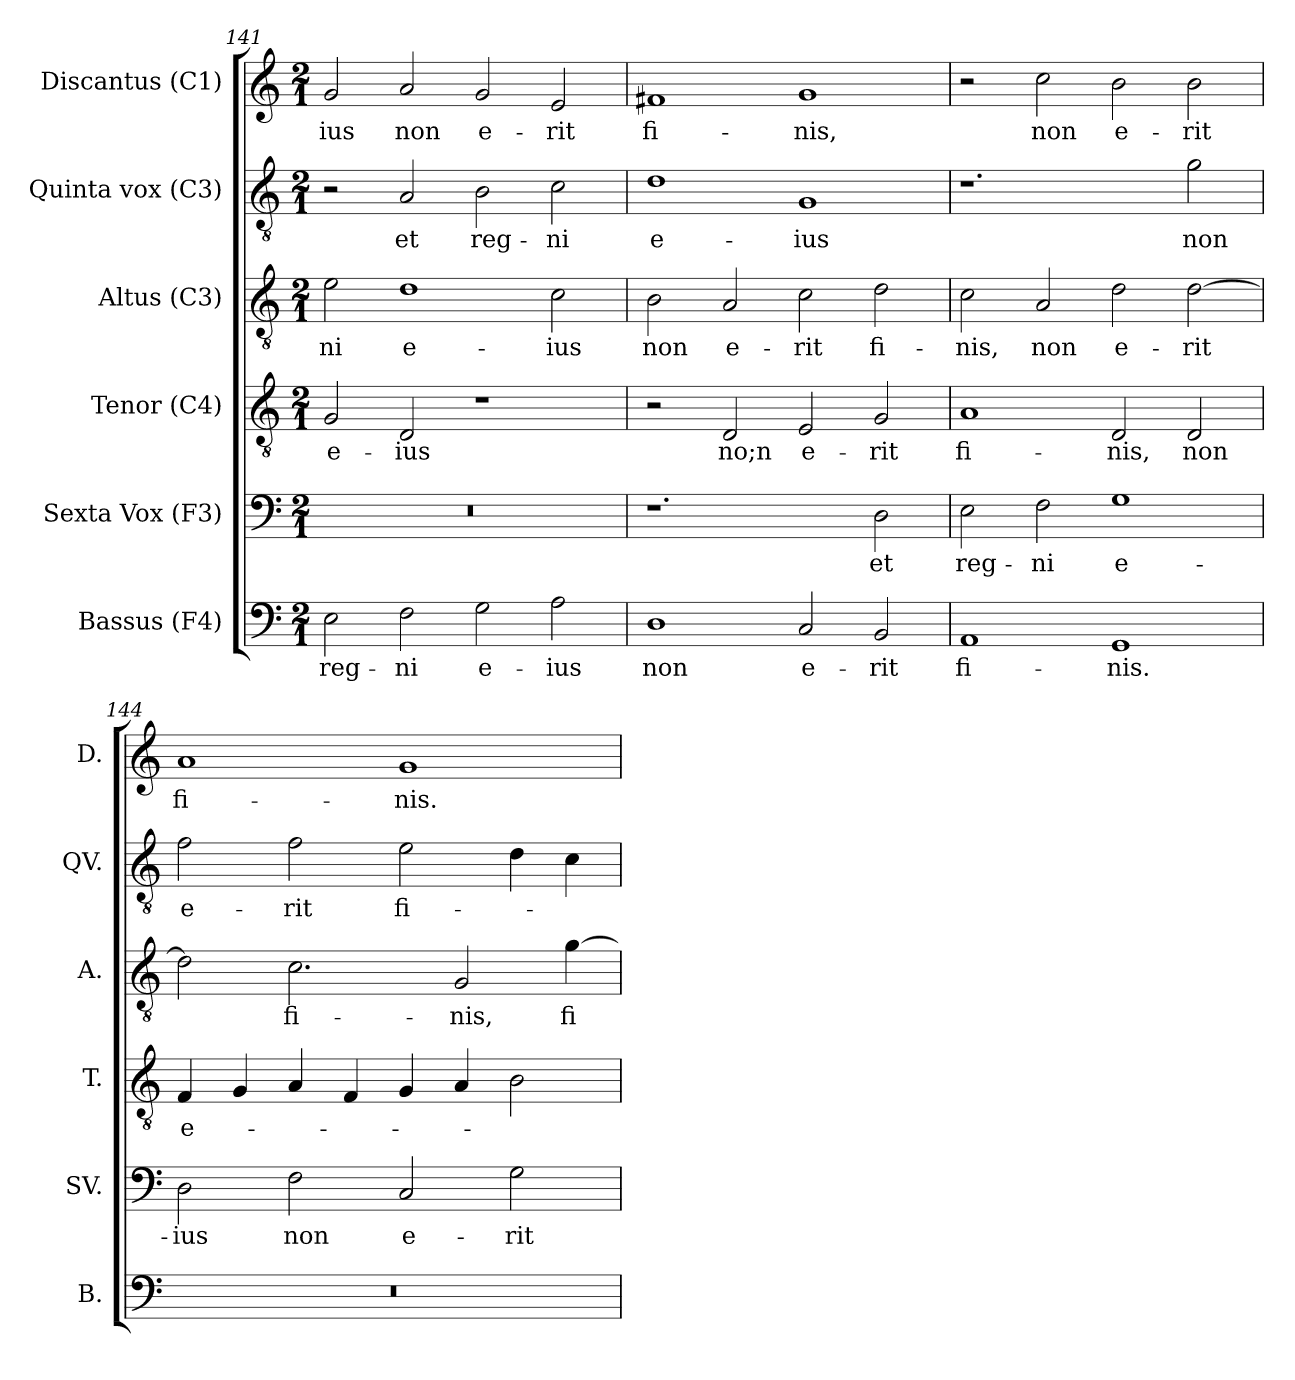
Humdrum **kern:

**kern	**text	**kern	**text	**kern	**text	**kern	**text	**kern	**text	**kern	**text
*part6	*part6	*part5	*part5	*part4	*part4	*part3	*part3	*part2	*part2	*part1	*part1
*staff6	*staff6	*staff5	*staff5	*staff4	*staff4	*staff3	*staff3	*staff2	*staff2	*staff1	*staff1
*I"Bassus (F4)	*	*I"Sexta Vox (F3)	*	*I"Tenor (C4)	*	*I"Altus (C3)	*	*I"Quinta vox (C3)	*	*I"Discantus (C1)	*
*I'B.	*	*I'SV.	*	*I'T.	*	*I'A.	*	*I'QV.	*	*I'D.	*
*clefF4	*	*clefF4	*	*clefGv2	*	*clefGv2	*	*clefGv2	*	*clefG2	*
*	*	*	*	*	*	*ITrd7c12	*	*ITrd7c12	*	*	*
*k[]	*	*k[]	*	*k[]	*	*k[]	*	*k[]	*	*k[]	*
*C:	*	*C:	*	*C:	*	*C:	*	*C:	*	*C:	*
*M2/1	*	*M2/1	*	*M2/1	*	*M2/1	*	*M2/1	*	*M2/1	*
=141	=141	=141	=141	=141	=141	=141	=141	=141	=141	=141	=141
!	!LO:LY:b:color=#000000	!LO:N:vis=1	!	!	!	!	!	!	!	!	!
!	!	!	!	!	!LO:LY:b:color=#000000	!	!	!	!	!	!
!	!	!	!	!	!	!	!LO:LY:b:color=#000000	!	!	!	!
!	!	!	!	!	!	!	!	!	!	!	!LO:LY:b:color=#000000
2Ei\	reg-	0r	.	2Gi/	e-	2Ei\	-ni	2r	.	2gi/	-ius
!	!LO:LY:b:color=#000000	!	!	!	!	!	!	!	!	!	!
!	!	!	!	!	!LO:LY:b:color=#000000	!	!	!	!	!	!
!	!	!	!	!	!	!	!LO:LY:b:color=#000000	!	!	!	!
!	!	!	!	!	!	!	!	!	!LO:LY:b:color=#000000	!	!
!	!	!	!	!	!	!	!	!	!	!	!LO:LY:b:color=#000000
2Fi\	-ni	.	.	2Di/	-ius	1Di	e-	2AAi/	et	2ai/	non
!	!LO:LY:b:color=#000000	!	!	!	!	!	!	!	!	!	!
!	!	!	!	!	!	!	!	!	!LO:LY:b:color=#000000	!	!
!	!	!	!	!	!	!	!	!	!	!	!LO:LY:b:color=#000000
2Gi\	e-	.	.	1r	.	.	.	2BBi\	reg-	2gi/	e-
!	!LO:LY:b:color=#000000	!	!	!	!	!	!	!	!	!	!
!	!	!	!	!	!	!	!LO:LY:b:color=#000000	!	!	!	!
!	!	!	!	!	!	!	!	!	!LO:LY:b:color=#000000	!	!
!	!	!	!	!	!	!	!	!	!	!	!LO:LY:b:color=#000000
2Ai\	-ius	.	.	.	.	2Ci\	-ius	2Ci\	-ni	2ei/	-rit
=142	=142	=142	=142	=142	=142	=142	=142	=142	=142	=142	=142
!	!LO:LY:b:color=#000000	!	!	!	!	!	!	!	!	!	!
!	!	!	!	!	!	!	!LO:LY:b:color=#000000	!	!	!	!
!	!	!	!	!	!	!	!	!	!LO:LY:b:color=#000000	!	!
!	!	!	!	!	!	!	!	!	!	!	!LO:LY:b:color=#000000
1Di	non	1.r	.	2r	.	2BBi\	non	1Di	e-	1f#Xi	fi-
!	!	!	!	!	!LO:LY:b:color=#000000	!	!	!	!	!	!
!	!	!	!	!	!	!	!LO:LY:b:color=#000000	!	!	!	!
.	.	.	.	2Di/	no;n	2AAi/	e-	.	.	.	.
!	!LO:LY:b:color=#000000	!	!	!	!	!	!	!	!	!	!
!	!	!	!	!	!LO:LY:b:color=#000000	!	!	!	!	!	!
!	!	!	!	!	!	!	!LO:LY:b:color=#000000	!	!	!	!
!	!	!	!	!	!	!	!	!	!LO:LY:b:color=#000000	!	!
!	!	!	!	!	!	!	!	!	!	!	!LO:LY:b:color=#000000
2Ci/	e-	.	.	2Ei/	e-	2Ci\	-rit	1GGi	-ius	1gi	-nis,
!	!LO:LY:b:color=#000000	!	!	!	!	!	!	!	!	!	!
!	!	!	!LO:LY:b:color=#000000	!	!	!	!	!	!	!	!
!	!	!	!	!	!LO:LY:b:color=#000000	!	!	!	!	!	!
!	!	!	!	!	!	!	!LO:LY:b:color=#000000	!	!	!	!
2BBi/	-rit	2Di\	et	2Gi/	-rit	2Di\	fi-	.	.	.	.
=143	=143	=143	=143	=143	=143	=143	=143	=143	=143	=143	=143
!	!LO:LY:b:color=#000000	!	!	!	!	!	!	!	!	!	!
!	!	!	!LO:LY:b:color=#000000	!	!	!	!	!	!	!	!
!	!	!	!	!	!LO:LY:b:color=#000000	!	!	!	!	!	!
!	!	!	!	!	!	!	!LO:LY:b:color=#000000	!	!	!	!
1AAi	fi-	2Ei\	reg-	1Ai	fi-	2Ci\	-nis,	1.r	.	2r	.
!	!	!	!LO:LY:b:color=#000000	!	!	!	!	!	!	!	!
!	!	!	!	!	!	!	!LO:LY:b:color=#000000	!	!	!	!
!	!	!	!	!	!	!	!	!	!	!	!LO:LY:b:color=#000000
.	.	2Fi\	-ni	.	.	2AAi/	non	.	.	2cci\	non
!	!LO:LY:b:color=#000000	!	!	!	!	!	!	!	!	!	!
!	!	!	!LO:LY:b:color=#000000	!	!	!	!	!	!	!	!
!	!	!	!	!	!LO:LY:b:color=#000000	!	!	!	!	!	!
!	!	!	!	!	!	!	!LO:LY:b:color=#000000	!	!	!	!
!	!	!	!	!	!	!	!	!	!	!	!LO:LY:b:color=#000000
1GGi	-nis.	1Gi	e-	2Di/	-nis,	2Di\	e-	.	.	2bi\	e-
!	!	!	!	!	!LO:LY:b:color=#000000	!	!	!	!	!	!
!	!	!	!	!	!	!	!LO:LY:b:color=#000000	!	!	!	!
!	!	!	!	!	!	!	!	!	!LO:LY:b:color=#000000	!	!
!	!	!	!	!	!	!	!	!	!	!	!LO:LY:b:color=#000000
.	.	.	.	2Di/	non	[2Di\	-rit	2Gi\	non	2bi\	-rit
!!LO:PB:g=z
=144	=144	=144	=144	=144	=144	=144	=144	=144	=144	=144	=144
!LO:N:vis=1	!	!	!	!	!	!	!	!	!	!	!
!	!	!	!LO:LY:b:color=#000000	!	!	!	!	!	!	!	!
!	!	!	!	!	!LO:LY:b:color=#000000	!	!	!	!	!	!
!	!	!	!	!	!	!	!	!	!LO:LY:b:color=#000000	!	!
!	!	!	!	!	!	!	!	!	!	!	!LO:LY:b:color=#000000
0r	.	2Di\	-ius	4Fi/	e-	2Di\]	.	2Fi\	e-	1ai	fi-
.	.	.	.	4Gi/	.	.	.	.	.	.	.
!	!	!	!LO:LY:b:color=#000000	!	!	!	!	!	!	!	!
!	!	!	!	!	!	!	!LO:LY:b:color=#000000	!	!	!	!
!	!	!	!	!	!	!	!	!	!LO:LY:b:color=#000000	!	!
.	.	2Fi\	non	4Ai/	.	2.Ci\	fi-	2Fi\	-rit	.	.
.	.	.	.	4Fi/	.	.	.	.	.	.	.
!	!	!	!LO:LY:b:color=#000000	!	!	!	!	!	!	!	!
!	!	!	!	!	!	!	!	!	!LO:LY:b:color=#000000	!	!
!	!	!	!	!	!	!	!	!	!	!	!LO:LY:b:color=#000000
.	.	2Ci/	e-	4Gi/	.	.	.	2Ei\	fi-	1gi	-nis.
!	!	!	!	!	!	!	!LO:LY:b:color=#000000	!	!	!	!
.	.	.	.	4Ai/	.	2GGi/	-nis,	.	.	.	.
!	!	!	!LO:LY:b:color=#000000	!	!	!	!	!	!	!	!
.	.	2Gi\	-rit	2Bi\	.	.	.	4Di\	.	.	.
!	!	!	!	!	!	!	!LO:LY:b:color=#000000	!	!	!	!
.	.	.	.	.	.	[4Gi\	fi-	4Ci\	.	.	.
=	=	=	=	=	=	=	=	=	=	=	=
*-	*-	*-	*-	*-	*-	*-	*-	*-	*-	*-	*-
